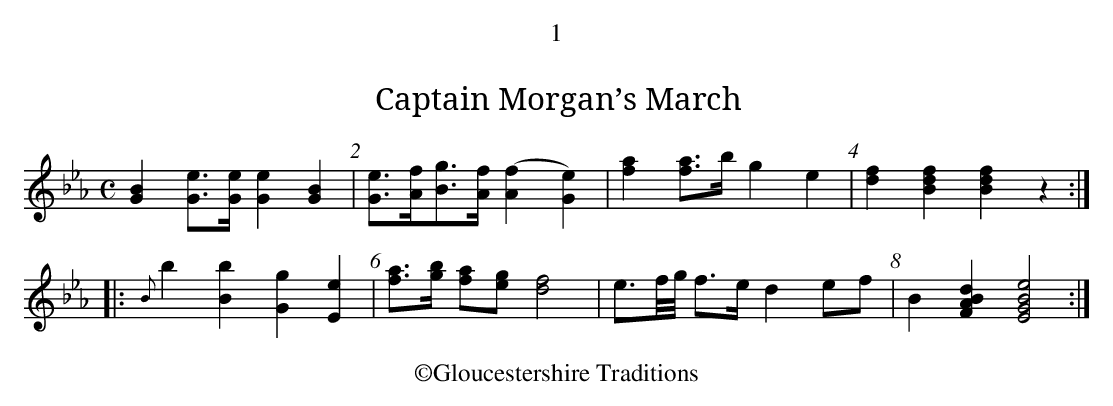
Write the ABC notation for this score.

X:1
T:Captain Morgan’s March
M:C
L:1/8
K:Eb
 [G2B2] [G3/2e3/2][G/e/] [G2e2] [G2B2] | [G3/2e3/2][A/f/][B3/2g3/2][A/f/] [A2(f2] [G2e2)] | [f2a2] [f3/2a3/2]b/ g2 e2 | [d2f2] [B2d2f2] [B2d2f2] z2 :|
 |: {B} b2 [B2b2] [G2g2] [E2e2] | [f3/2a3/2][g/b/] [fa][eg] [d4f4] | e3/2f/4g/4 f>e d2 ef | B2 [F2A2B2d2] [E4G4B4e4] :|
